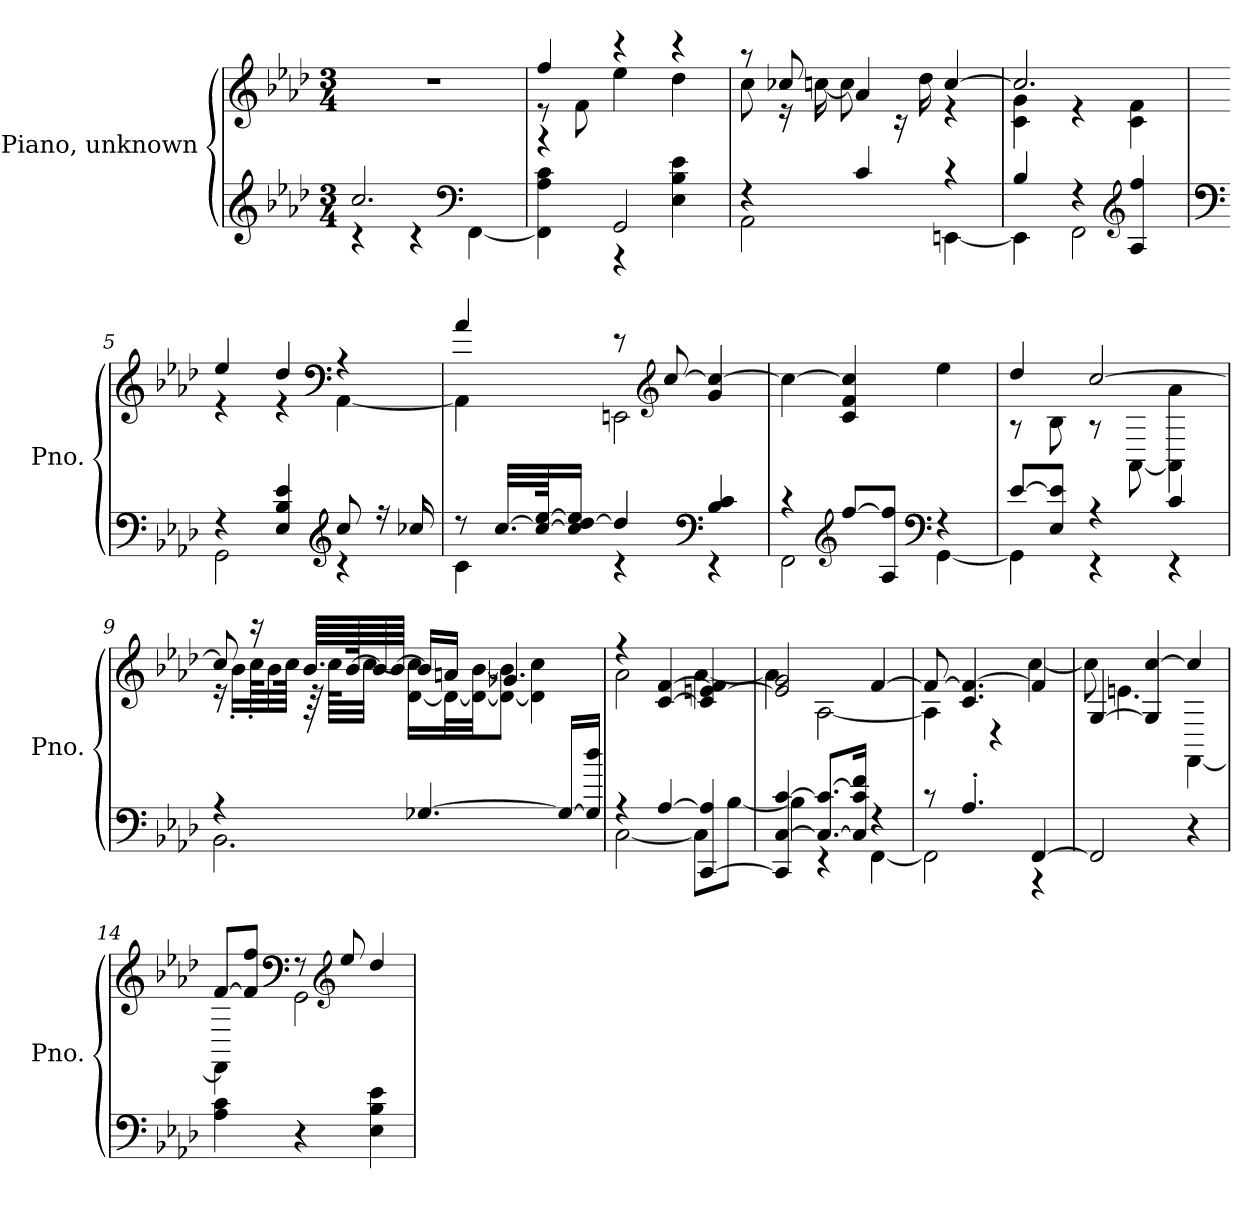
**kern	**kern
*part1	*part1
*staff2	*staff1
*I"Piano, unknown	*
*I'Pno.	*
*clefG2	*clefG2
*k[b-e-a-d-]	*k[b-e-a-d-]
*M3/4	*M3/4
*MM54	*MM54
=1	=1
*^	*
2.cc/	4r	2.r
.	4r	.
*clefF4	*	*
.	[4FF\	.
=2	=2	=2
*	*	*^
4r	4FF\] 4A-\ 4c\	4ff/	8r
.	.	.	8f\
2GG/	4r	4r	4ee-\
.	4E-\ 4B-\ 4e-\	4r	4dd-\
=3	=3	=3	=3
4r	2AA-\	8r	8cc\
.	.	8cc-X/	16r
.	.	.	[16ccn\
4c/	.	4a-/	8cc\]
.	.	.	16r
.	.	.	16dd-\
4r	[4EEn\	[4cc/	4r
=4	=4	=4	=4
4B-/	4EE\]	2.cc/]	4c\ 4g\
4r	2FF\	.	4r
*clefG2	*	*	*
4A-/ 4ff/	.	.	4c\ 4f\
=5	=5	=5	=5
*clefF4	*	*	*
4r	2GG\	4ee-/	4r
4E-/ 4B-/ 4e-/	.	4dd-/	4r
*clefG2	*	*clefF4	*
8cc/	4r	4r	[4AA-\
16r	.	.	.
16cc-X/	.	.	.
!!LO:LB:g=z	!!
=6	=6	=6	=6
8r	4c\	4a-/	4AA-\]
[32.cc/LLL	.	.	.
64cc/_ [64ee-/JK	.	.	.
16cc/] [16dd-/ 16ee-/]JJ	.	.	.
4dd-/]	4r	8r	2EEn\
*	*	*clefG2	*
.	.	[8cc/	.
*clefF4	*	*	*
4B-/ 4c/	4r	4g/ 4cc/_	.
*	*	*v	*v
=7	=7	=7
4r	2FF\	4cc\_
*clefG2	*	*
[8ff/L	.	4c/ 4f/ 4cc/]
8A-/ 8ff/]J	.	.
*clefF4	*	*
4r	[4GG\	4ee-\
=8	=8	=8
*	*	*^
[8e-/L	4GG\]	4dd-/	8r
8E-/ 8e-/]J	.	.	8B-\
4r	4r	[2cc/	8r
.	.	.	[8AA-\
4c/	4r	.	4AA-\] 4a-\
!!LO:LB:g=z	!!
=9	=9	=9	=9
4r	2.BB-\	8cc/]	16r
.	.	.	16b-'\LL
.	.	16r	64cc'\KL
.	.	.	32b-\
.	.	.	64cc\JJJk
.	.	64.b-/LLLL	64r
.	.	.	64cc\KLLL
.	.	[128b-/K	.
.	.	64b-/]	[32cc\JJJ
.	.	[64b-/JJJJ	.
[4.G-X/	.	16b-/LL]	[16d-\ 16cc\]LL
.	.	16an/JJ	32d-\L_
.	.	.	32d-\_ [32b-\JJ
.	.	4.g-X/	8d-\_ 8b-\]J
.	.	.	4d-\] 4cc\
16G-/LL_	.	.	.
16G-/] 16dd-/JJ	.	.	.
=10	=10	=10	=10
4r	[2C\	4r	2a-\
[4A-/	.	[4c/ [4f/	.
[4CC/ 4A-/]	8C\L]	4c/] [4en/ 4f/]	[4a-\
.	[8B-\J	.	.
=11	=11	=11	=11
4CC/] [4C/ [4c/	4B-\]	2e/] 2g/	4a-\]
8.C/_ 8.c/_L	4r	.	[2A-\
16C/] 16c/] 16f/Jk	.	.	.
4r	[4FF\	[4f/	.
!!LO:LB:g=z	!!
=12	=12	=12	=12
8r	2FF\]	8f/_	4A-\]
4.A-'/	.	4.c/ 4.f/_	.
.	.	.	4r
[4FF/	4r	4f/]	[4cc\
*v	*v	*	*
=13	=13	=13
2FF/]	[4G/	8cc\]
.	.	4.en\
.	4G/] [4cc/	.
4r	4cc/]	[4FF\
=14	=14	=14
4A-\ 4c\	[8f/L	4FF\]
.	8f/] 8ff/J	.
*	*clefF4	*
4r	8r	2GG\
*	*clefG2	*
.	8ee-/	.
4E-\ 4B-\ 4e-\	4dd-/	.
*	*v	*v
=	=
*-	*-
